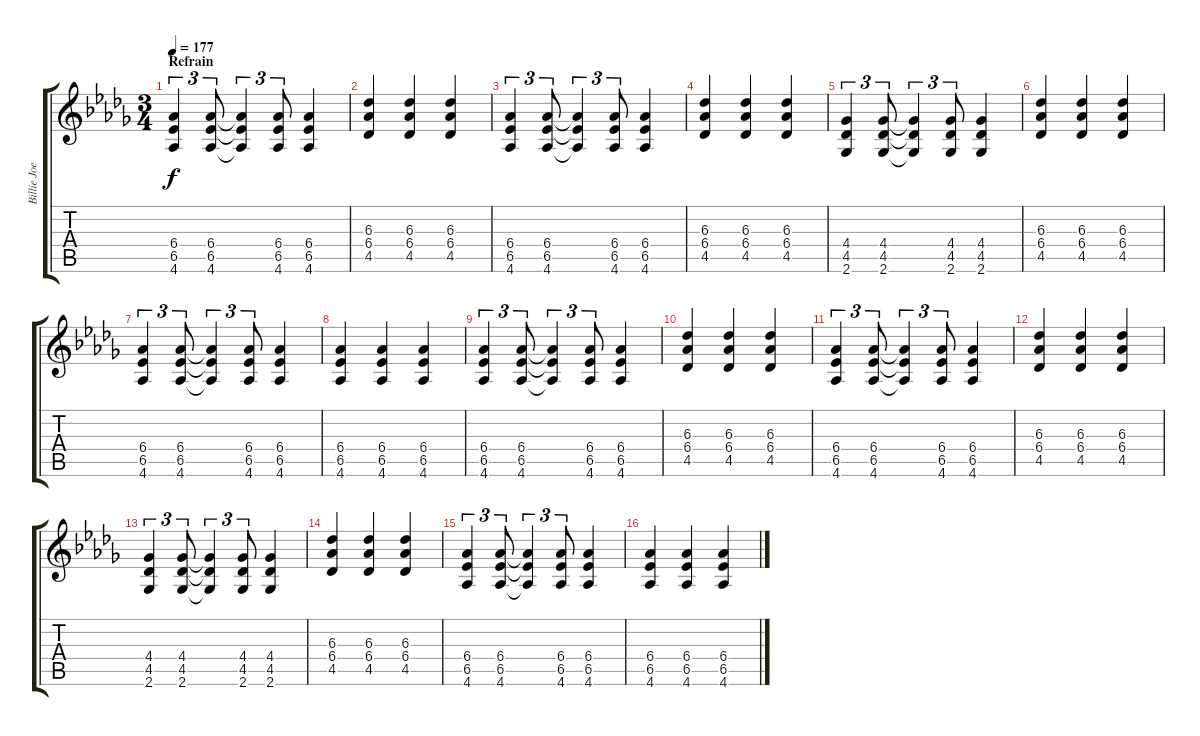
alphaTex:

\track ("Billie Joe Lead" "Billie Joe") {instrument overdrivenguitar}
\staff {score tabs}
\tuning (E4 B3 G3 D3 A2 E2) {hide}
\ts (3 4)
\section ("" "Refrain")
\tempo 177
\clef g2
\ks db
(6.4 6.5 4.6).4{tu (3 2) dy f} (6.4 6.5 4.6).8{tu (3 2)} (6.4{t} 6.5{t} 4.6{t}).4{tu (3 2)} (6.4 6.5 4.6).8{tu (3 2)} (6.4 6.5 4.6).4 |
(6.3 6.4 4.5).4 (6.3 6.4 4.5).4 (6.3 6.4 4.5).4 |
(6.4 6.5 4.6).4{tu (3 2)} (6.4 6.5 4.6).8{tu (3 2)} (6.4{t} 6.5{t} 4.6{t}).4{tu (3 2)} (6.4 6.5 4.6).8{tu (3 2)} (6.4 6.5 4.6).4 |
(6.3 6.4 4.5).4 (6.3 6.4 4.5).4 (6.3 6.4 4.5).4 |
(4.4 4.5 2.6).4{tu (3 2)} (4.4 4.5 2.6).8{tu (3 2)} (4.4{t} 4.5{t} 2.6{t}).4{tu (3 2)} (4.4 4.5 2.6).8{tu (3 2)} (4.4 4.5 2.6).4 |
(6.3 6.4 4.5).4 (6.3 6.4 4.5).4 (6.3 6.4 4.5).4 |
(6.4 6.5 4.6).4{tu (3 2)} (6.4 6.5 4.6).8{tu (3 2)} (6.4{t} 6.5{t} 4.6{t}).4{tu (3 2)} (6.4 6.5 4.6).8{tu (3 2)} (6.4 6.5 4.6).4 |
(6.4 6.5 4.6).4 (6.4 6.5 4.6).4 (6.4 6.5 4.6).4 |
(6.4 6.5 4.6).4{tu (3 2)} (6.4 6.5 4.6).8{tu (3 2)} (6.4{t} 6.5{t} 4.6{t}).4{tu (3 2)} (6.4 6.5 4.6).8{tu (3 2)} (6.4 6.5 4.6).4 |
(6.3 6.4 4.5).4 (6.3 6.4 4.5).4 (6.3 6.4 4.5).4 |
(6.4 6.5 4.6).4{tu (3 2)} (6.4 6.5 4.6).8{tu (3 2)} (6.4{t} 6.5{t} 4.6{t}).4{tu (3 2)} (6.4 6.5 4.6).8{tu (3 2)} (6.4 6.5 4.6).4 |
(6.3 6.4 4.5).4 (6.3 6.4 4.5).4 (6.3 6.4 4.5).4 |
(4.4 4.5 2.6).4{tu (3 2)} (4.4 4.5 2.6).8{tu (3 2)} (4.4{t} 4.5{t} 2.6{t}).4{tu (3 2)} (4.4 4.5 2.6).8{tu (3 2)} (4.4 4.5 2.6).4 |
(6.3 6.4 4.5).4 (6.3 6.4 4.5).4 (6.3 6.4 4.5).4 |
(6.4 6.5 4.6).4{tu (3 2)} (6.4 6.5 4.6).8{tu (3 2)} (6.4{t} 6.5{t} 4.6{t}).4{tu (3 2)} (6.4 6.5 4.6).8{tu (3 2)} (6.4 6.5 4.6).4 |
(6.4 6.5 4.6).4 (6.4 6.5 4.6).4 (6.4 6.5 4.6).4
